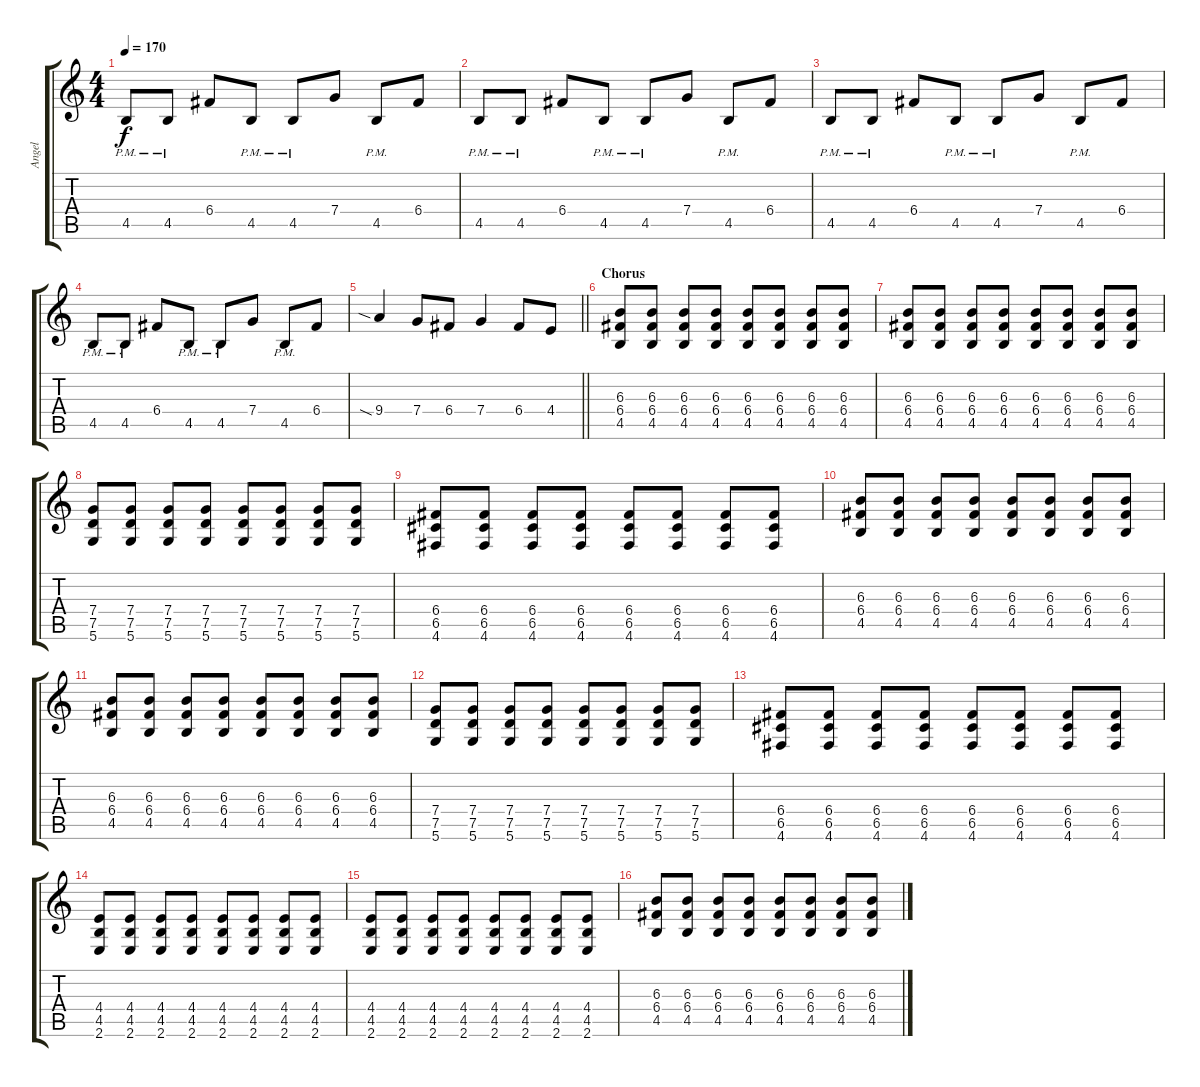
\track ("Angel" "Angel") {instrument electricguitarclean}
\staff {score tabs}
\tuning (D4 A3 F3 C3 G2 D2) {hide}
\ts (4 4)
\tempo 170
\clef g2
\ks c
4.5{pm}.8{dy f} 4.5{pm}.8 6.4.8 4.5{pm}.8 4.5{pm}.8 7.4.8 4.5{pm}.8 6.4.8 |
4.5{pm}.8 4.5{pm}.8 6.4.8 4.5{pm}.8 4.5{pm}.8 7.4.8 4.5{pm}.8 6.4.8 |
4.5{pm}.8 4.5{pm}.8 6.4.8 4.5{pm}.8 4.5{pm}.8 7.4.8 4.5{pm}.8 6.4.8 |
4.5{pm}.8 4.5{pm}.8 6.4.8 4.5{pm}.8 4.5{pm}.8 7.4.8 4.5{pm}.8 6.4.8 |
\barLineRight lightlight
9.4{sia}.4 7.4.8 6.4.8 7.4.4 6.4.8 4.4.8 |
\section ("" "Chorus")
(6.3 6.4 4.5).8 (6.3 6.4 4.5).8 (6.3 6.4 4.5).8 (6.3 6.4 4.5).8 (6.3 6.4 4.5).8 (6.3 6.4 4.5).8 (6.3 6.4 4.5).8 (6.3 6.4 4.5).8 |
(6.3 6.4 4.5).8 (6.3 6.4 4.5).8 (6.3 6.4 4.5).8 (6.3 6.4 4.5).8 (6.3 6.4 4.5).8 (6.3 6.4 4.5).8 (6.3 6.4 4.5).8 (6.3 6.4 4.5).8 |
(7.4 7.5 5.6).8 (7.4 7.5 5.6).8 (7.4 7.5 5.6).8 (7.4 7.5 5.6).8 (7.4 7.5 5.6).8 (7.4 7.5 5.6).8 (7.4 7.5 5.6).8 (7.4 7.5 5.6).8 |
(6.4 6.5 4.6).8 (6.4 6.5 4.6).8 (6.4 6.5 4.6).8 (6.4 6.5 4.6).8 (6.4 6.5 4.6).8 (6.4 6.5 4.6).8 (6.4 6.5 4.6).8 (6.4 6.5 4.6).8 |
(6.3 6.4 4.5).8 (6.3 6.4 4.5).8 (6.3 6.4 4.5).8 (6.3 6.4 4.5).8 (6.3 6.4 4.5).8 (6.3 6.4 4.5).8 (6.3 6.4 4.5).8 (6.3 6.4 4.5).8 |
(6.3 6.4 4.5).8 (6.3 6.4 4.5).8 (6.3 6.4 4.5).8 (6.3 6.4 4.5).8 (6.3 6.4 4.5).8 (6.3 6.4 4.5).8 (6.3 6.4 4.5).8 (6.3 6.4 4.5).8 |
(7.4 7.5 5.6).8 (7.4 7.5 5.6).8 (7.4 7.5 5.6).8 (7.4 7.5 5.6).8 (7.4 7.5 5.6).8 (7.4 7.5 5.6).8 (7.4 7.5 5.6).8 (7.4 7.5 5.6).8 |
(6.4 6.5 4.6).8 (6.4 6.5 4.6).8 (6.4 6.5 4.6).8 (6.4 6.5 4.6).8 (6.4 6.5 4.6).8 (6.4 6.5 4.6).8 (6.4 6.5 4.6).8 (6.4 6.5 4.6).8 |
(4.4 4.5 2.6).8 (4.4 4.5 2.6).8 (4.4 4.5 2.6).8 (4.4 4.5 2.6).8 (4.4 4.5 2.6).8 (4.4 4.5 2.6).8 (4.4 4.5 2.6).8 (4.4 4.5 2.6).8 |
(4.4 4.5 2.6).8 (4.4 4.5 2.6).8 (4.4 4.5 2.6).8 (4.4 4.5 2.6).8 (4.4 4.5 2.6).8 (4.4 4.5 2.6).8 (4.4 4.5 2.6).8 (4.4 4.5 2.6).8 |
(6.3 6.4 4.5).8 (6.3 6.4 4.5).8 (6.3 6.4 4.5).8 (6.3 6.4 4.5).8 (6.3 6.4 4.5).8 (6.3 6.4 4.5).8 (6.3 6.4 4.5).8 (6.3 6.4 4.5).8
